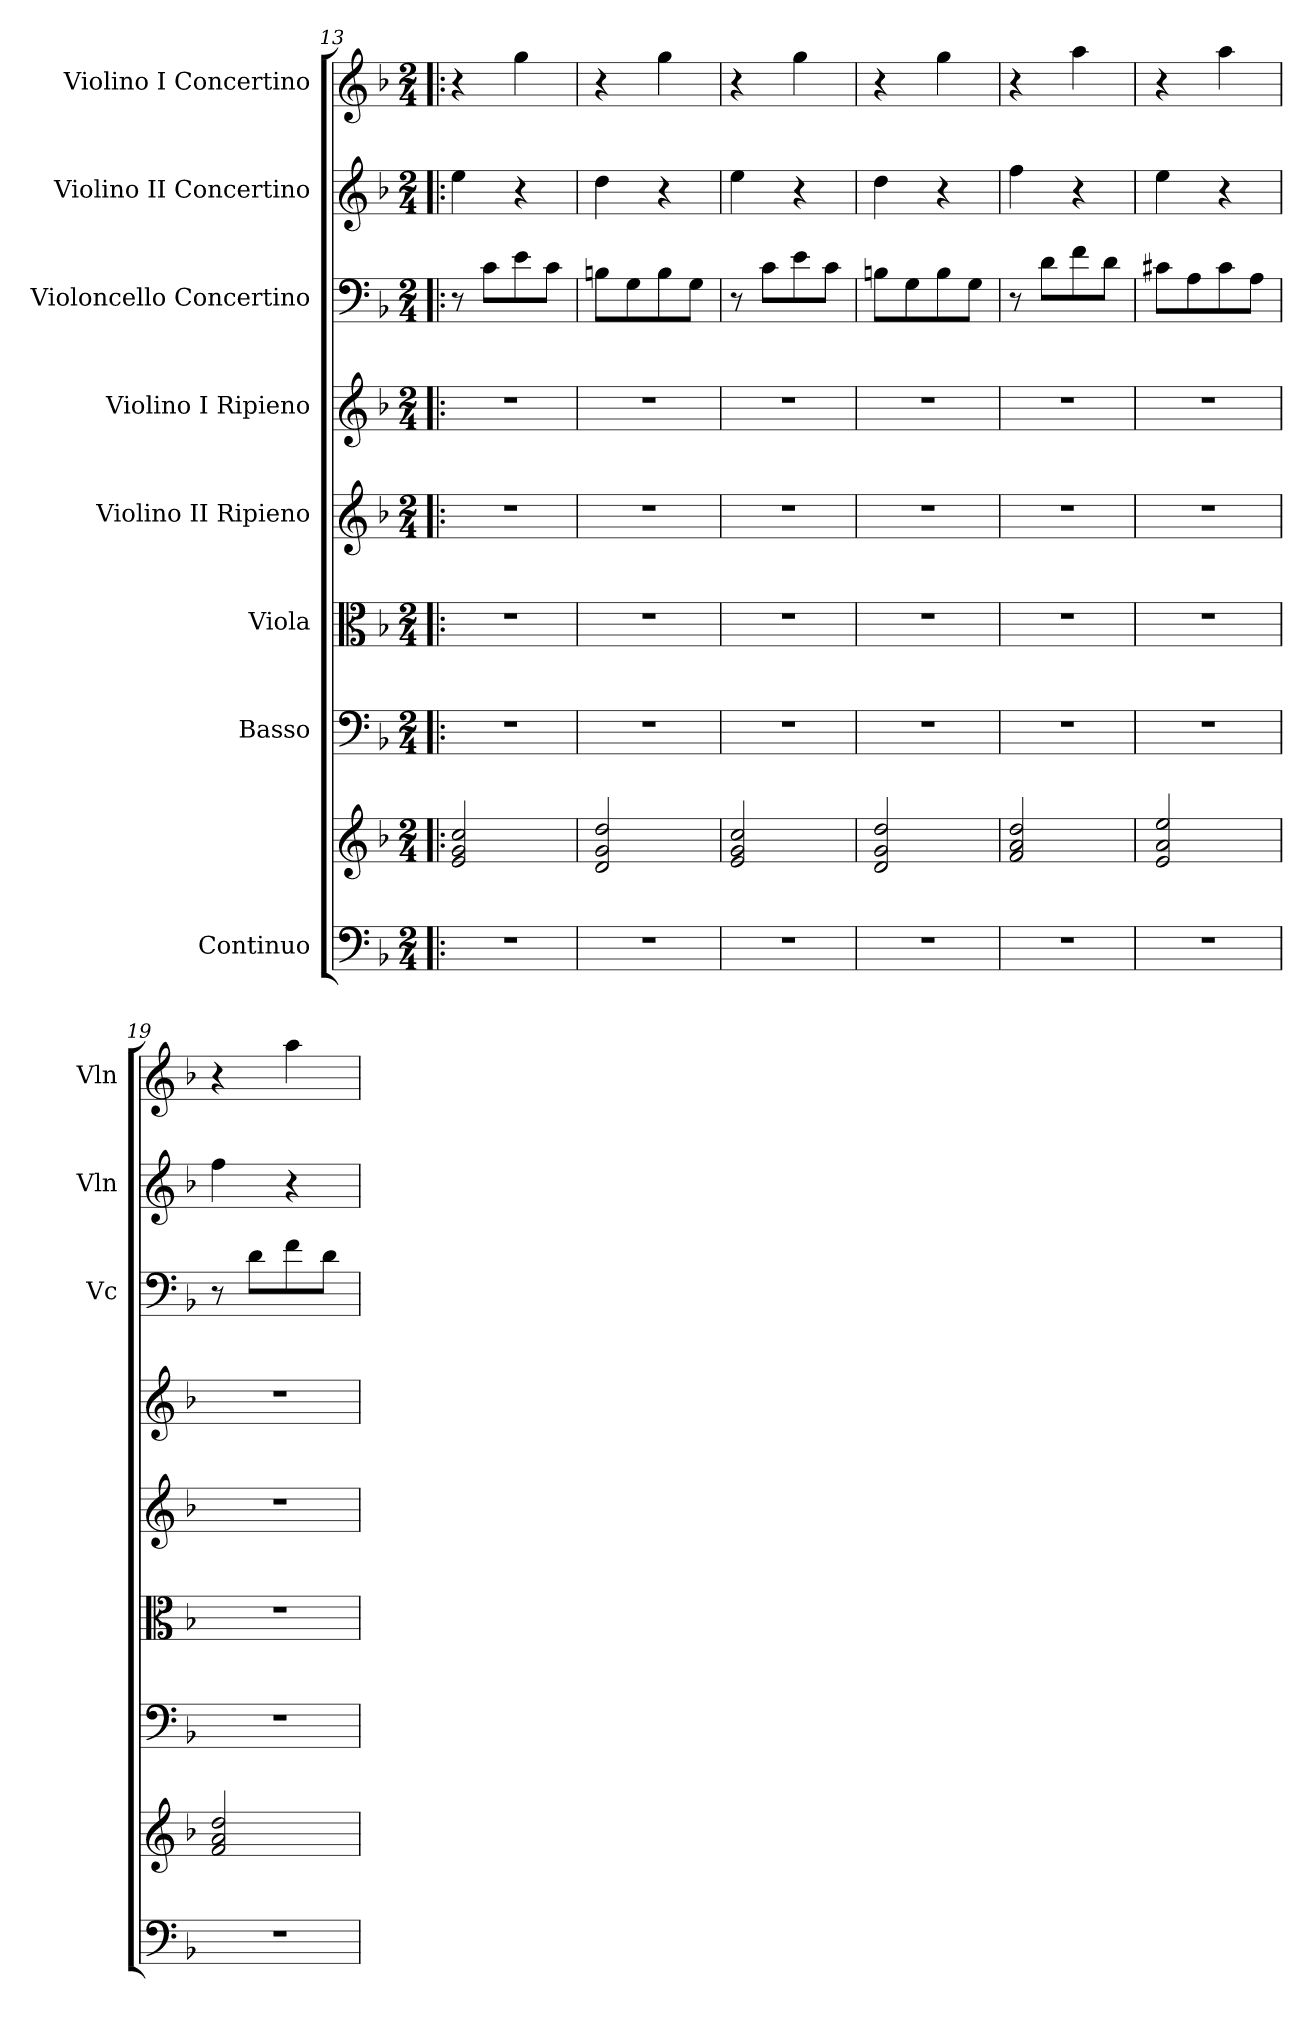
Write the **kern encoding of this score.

**kern	**kern	**kern	**kern	**kern	**kern	**kern	**kern	**kern
*part8	*part8	*part7	*part6	*part5	*part4	*part3	*part2	*part1
*staff9	*staff8	*staff7	*staff6	*staff5	*staff4	*staff3	*staff2	*staff1
*I"Continuo	*	*I"Basso	*I"Viola	*I"Violino II Ripieno	*I"Violino I Ripieno	*I"Violoncello Concertino	*I"Violino II Concertino	*I"Violino I Concertino
*	*	*	*	*	*	*I'Vc	*I'Vln	*I'Vln
!!LO:LB:g=z
*clefF4	*clefG2	*clefF4	*clefC3	*clefG2	*clefG2	*clefF4	*clefG2	*clefG2
*k[b-]	*k[b-]	*k[b-]	*k[b-]	*k[b-]	*k[b-]	*k[b-]	*k[b-]	*k[b-]
*M2/4	*M2/4	*M2/4	*M2/4	*M2/4	*M2/4	*M2/4	*M2/4	*M2/4
=13!|:	=13!|:	=13!|:	=13!|:	=13!|:	=13!|:	=13!|:	=13!|:	=13!|:
2r	2e/ 2g/ 2cc/	2r	2r	2r	2r	8r	4ee\	4r
.	.	.	.	.	.	8c\L	.	.
.	.	.	.	.	.	8e\	4r	4gg\
.	.	.	.	.	.	8c\J	.	.
=14	=14	=14	=14	=14	=14	=14	=14	=14
2r	2d/ 2g/ 2dd/	2r	2r	2r	2r	8Bn\L	4dd\	4r
.	.	.	.	.	.	8G\	.	.
.	.	.	.	.	.	8B\	4r	4gg\
.	.	.	.	.	.	8G\J	.	.
=15	=15	=15	=15	=15	=15	=15	=15	=15
2r	2e/ 2g/ 2cc/	2r	2r	2r	2r	8r	4ee\	4r
.	.	.	.	.	.	8c\L	.	.
.	.	.	.	.	.	8e\	4r	4gg\
.	.	.	.	.	.	8c\J	.	.
=16	=16	=16	=16	=16	=16	=16	=16	=16
2r	2d/ 2g/ 2dd/	2r	2r	2r	2r	8Bn\L	4dd\	4r
.	.	.	.	.	.	8G\	.	.
.	.	.	.	.	.	8B\	4r	4gg\
.	.	.	.	.	.	8G\J	.	.
=17	=17	=17	=17	=17	=17	=17	=17	=17
2r	2f/ 2a/ 2dd/	2r	2r	2r	2r	8r	4ff\	4r
.	.	.	.	.	.	8d\L	.	.
.	.	.	.	.	.	8f\	4r	4aa\
.	.	.	.	.	.	8d\J	.	.
=18	=18	=18	=18	=18	=18	=18	=18	=18
2r	2e/ 2a/ 2ee/	2r	2r	2r	2r	8c#X\L	4ee\	4r
.	.	.	.	.	.	8A\	.	.
.	.	.	.	.	.	8c#\	4r	4aa\
.	.	.	.	.	.	8A\J	.	.
=19	=19	=19	=19	=19	=19	=19	=19	=19
2r	2f/ 2a/ 2dd/	2r	2r	2r	2r	8r	4ff\	4r
.	.	.	.	.	.	8d\L	.	.
.	.	.	.	.	.	8f\	4r	4aa\
.	.	.	.	.	.	8d\J	.	.
=	=	=	=	=	=	=	=	=
*-	*-	*-	*-	*-	*-	*-	*-	*-
